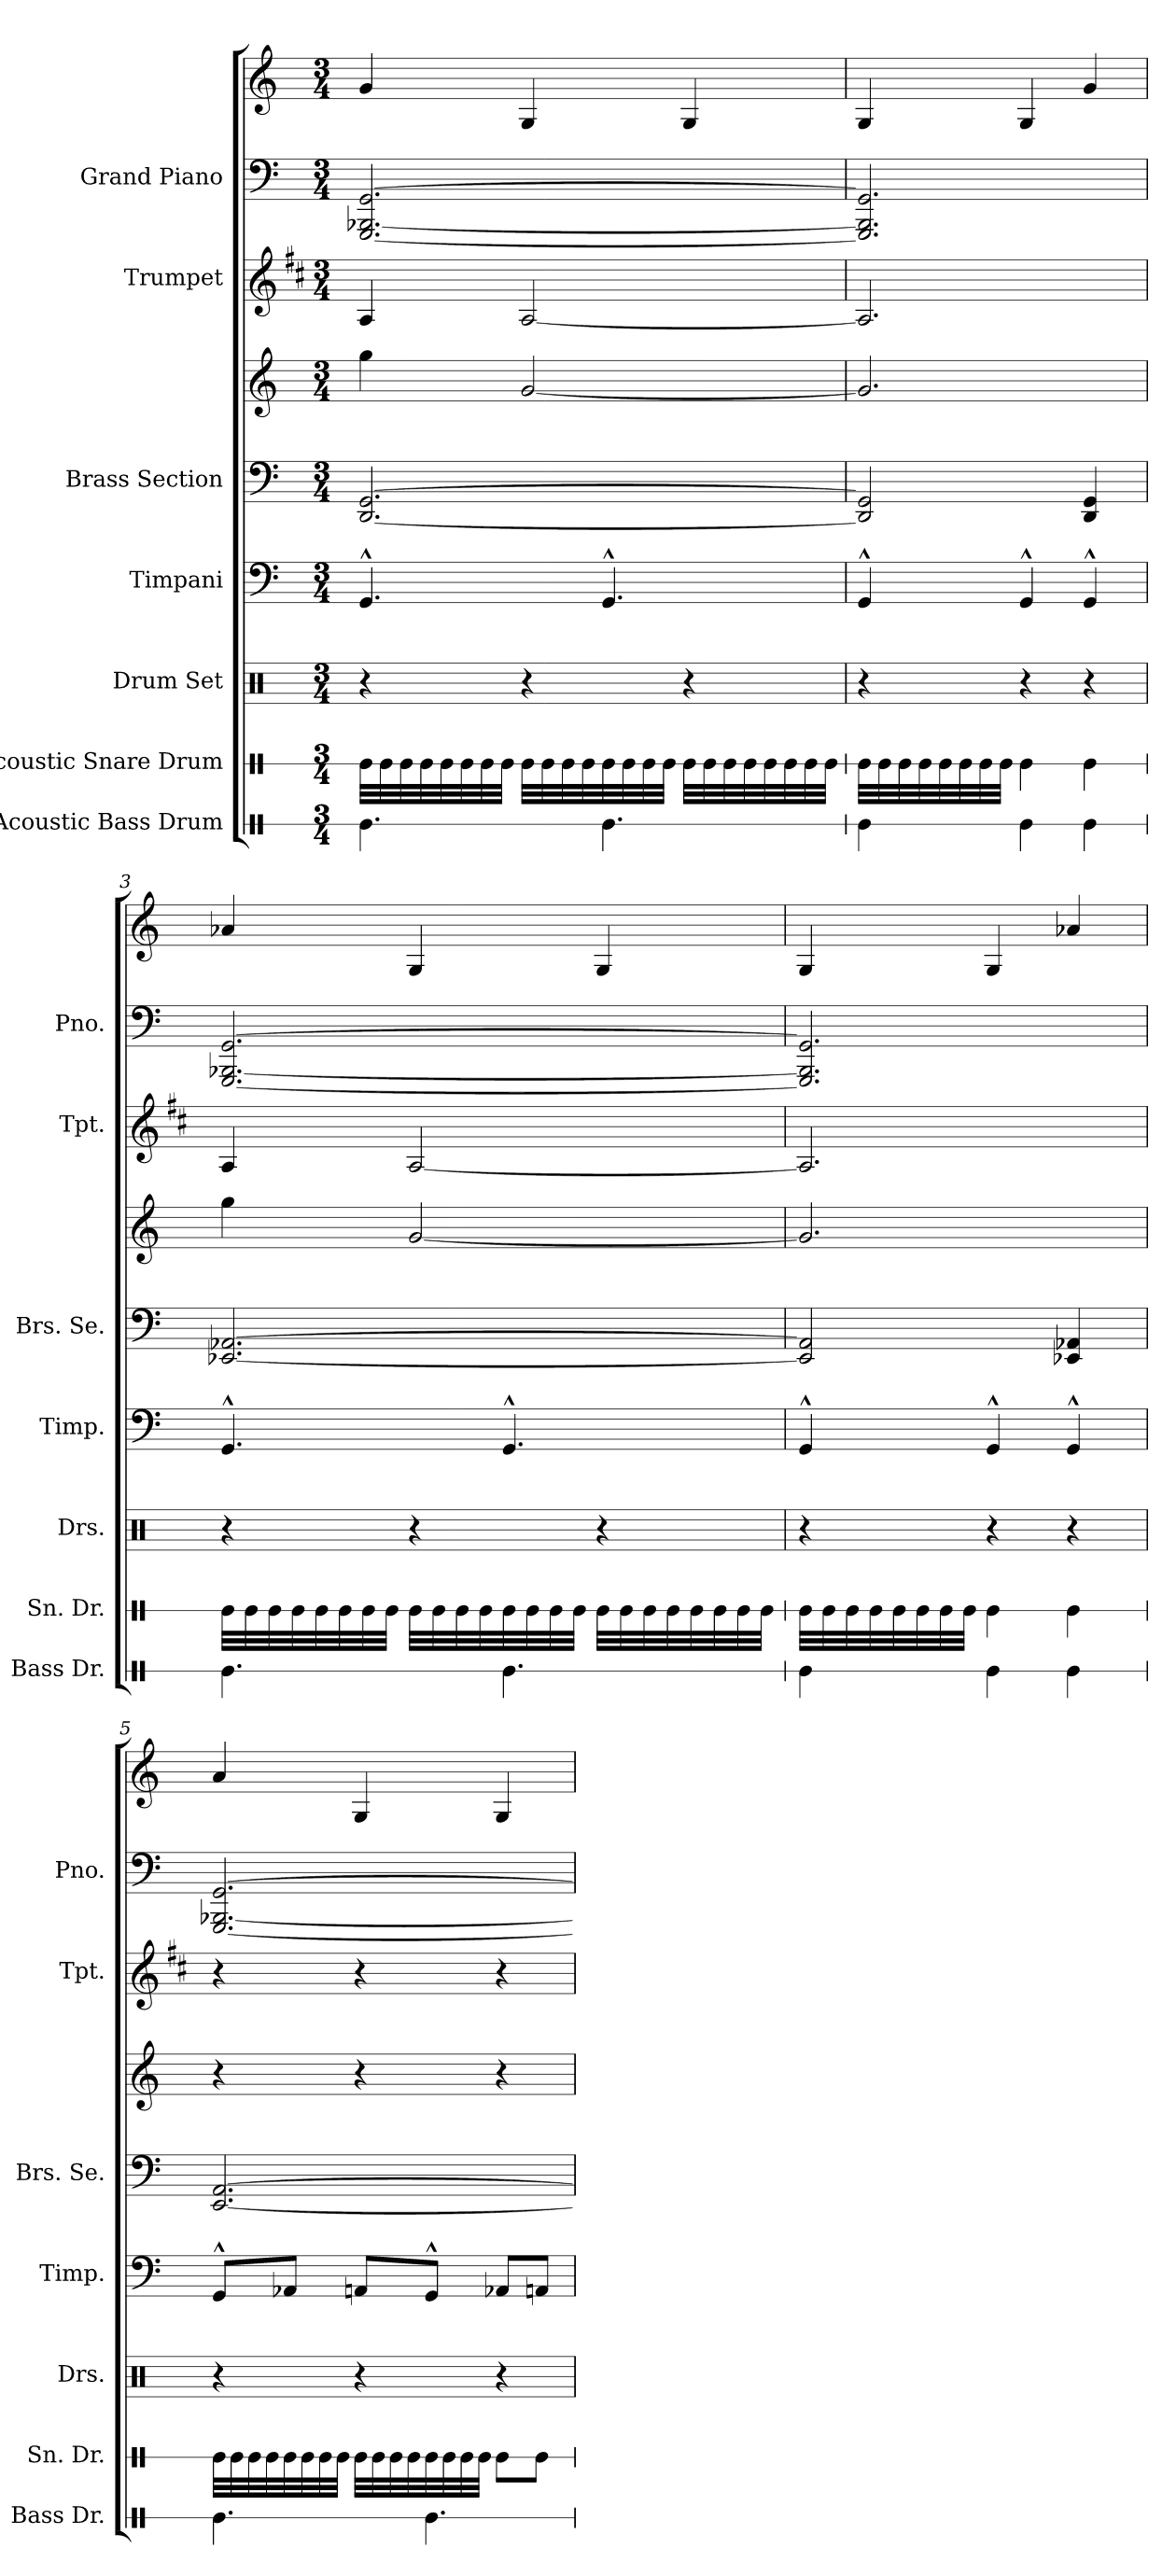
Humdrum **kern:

**kern	**kern	**kern	**kern	**kern	**kern	**kern	**kern	**kern
*part7	*part6	*part5	*part4	*part3	*part3	*part2	*part1	*part1
*staff9	*staff8	*staff7	*staff6	*staff5	*staff4	*staff3	*staff2	*staff1
*I"Acoustic Bass Drum	*I"Acoustic Snare Drum	*I"Drum Set	*I"Timpani	*I"Brass Section	*	*I"Trumpet	*I"Grand Piano	*
*I'Bass Dr.	*I'Sn. Dr.	*I'Drs.	*I'Timp.	*I'Brs. Se.	*	*I'Tpt.	*I'Pno.	*
*stria1	*stria1	*stria5	*stria5	*stria5	*stria5	*stria5	*stria5	*stria5
*clefX	*clefX	*clefX	*clefF4	*clefF4	*clefG2	*clefG2	*clefF4	*clefG2
*	*	*	*	*	*	*ITrd1c2	*	*
*k[]	*k[]	*k[]	*k[]	*k[]	*k[]	*k[]	*k[]	*k[]
*M3/4	*M3/4	*M3/4	*M3/4	*M3/4	*M3/4	*M3/4	*M3/4	*M3/4
*MM160	*MM160	*MM160	*MM160	*MM160	*MM160	*MM160	*MM160	*MM160
=1	=1	=1	=1	=1	=1	=1	=1	=1
4.Re	32ReLLL	4r	4.GG^^	[2.GG [2.DD	4gg	4G	[2.GG [2.GGG [2.BBB-X	4g
.	32Re	.	.	.	.	.	.	.
.	32Re	.	.	.	.	.	.	.
.	32Re	.	.	.	.	.	.	.
.	32Re	.	.	.	.	.	.	.
.	32Re	.	.	.	.	.	.	.
.	32Re	.	.	.	.	.	.	.
.	32ReJJJ	.	.	.	.	.	.	.
.	32ReLLL	4r	.	.	[2g	[2G	.	4G
.	32Re	.	.	.	.	.	.	.
.	32Re	.	.	.	.	.	.	.
.	32Re	.	.	.	.	.	.	.
4.Re	32Re	.	4.GG^^	.	.	.	.	.
.	32Re	.	.	.	.	.	.	.
.	32Re	.	.	.	.	.	.	.
.	32ReJJJ	.	.	.	.	.	.	.
.	32ReLLL	4r	.	.	.	.	.	4G
.	32Re	.	.	.	.	.	.	.
.	32Re	.	.	.	.	.	.	.
.	32Re	.	.	.	.	.	.	.
.	32Re	.	.	.	.	.	.	.
.	32Re	.	.	.	.	.	.	.
.	32Re	.	.	.	.	.	.	.
.	32ReJJJ	.	.	.	.	.	.	.
=2	=2	=2	=2	=2	=2	=2	=2	=2
4Re	32ReLLL	4r	4GG^^	2GG] 2DD]	2.g]	2.G]	2.GG] 2.GGG] 2.BBB-]	4G
.	32Re	.	.	.	.	.	.	.
.	32Re	.	.	.	.	.	.	.
.	32Re	.	.	.	.	.	.	.
.	32Re	.	.	.	.	.	.	.
.	32Re	.	.	.	.	.	.	.
.	32Re	.	.	.	.	.	.	.
.	32ReJJJ	.	.	.	.	.	.	.
4Re	4Re	4r	4GG^^	.	.	.	.	4G
4Re	4Re	4r	4GG^^	4GG 4DD	.	.	.	4g
=3	=3	=3	=3	=3	=3	=3	=3	=3
4.Re	32ReLLL	4r	4.GG^^	[2.AA-X [2.EE-X	4gg	4G	[2.GG [2.GGG [2.BBB-X	4a-X
.	32Re	.	.	.	.	.	.	.
.	32Re	.	.	.	.	.	.	.
.	32Re	.	.	.	.	.	.	.
.	32Re	.	.	.	.	.	.	.
.	32Re	.	.	.	.	.	.	.
.	32Re	.	.	.	.	.	.	.
.	32ReJJJ	.	.	.	.	.	.	.
.	32ReLLL	4r	.	.	[2g	[2G	.	4G
.	32Re	.	.	.	.	.	.	.
.	32Re	.	.	.	.	.	.	.
.	32Re	.	.	.	.	.	.	.
4.Re	32Re	.	4.GG^^	.	.	.	.	.
.	32Re	.	.	.	.	.	.	.
.	32Re	.	.	.	.	.	.	.
.	32ReJJJ	.	.	.	.	.	.	.
.	32ReLLL	4r	.	.	.	.	.	4G
.	32Re	.	.	.	.	.	.	.
.	32Re	.	.	.	.	.	.	.
.	32Re	.	.	.	.	.	.	.
.	32Re	.	.	.	.	.	.	.
.	32Re	.	.	.	.	.	.	.
.	32Re	.	.	.	.	.	.	.
.	32ReJJJ	.	.	.	.	.	.	.
=4	=4	=4	=4	=4	=4	=4	=4	=4
4Re	32ReLLL	4r	4GG^^	2AA-] 2EE-]	2.g]	2.G]	2.GG] 2.GGG] 2.BBB-]	4G
.	32Re	.	.	.	.	.	.	.
.	32Re	.	.	.	.	.	.	.
.	32Re	.	.	.	.	.	.	.
.	32Re	.	.	.	.	.	.	.
.	32Re	.	.	.	.	.	.	.
.	32Re	.	.	.	.	.	.	.
.	32ReJJJ	.	.	.	.	.	.	.
4Re	4Re	4r	4GG^^	.	.	.	.	4G
4Re	4Re	4r	4GG^^	4AA-X 4EE-X	.	.	.	4a-X
=5	=5	=5	=5	=5	=5	=5	=5	=5
4.Re	32ReLLL	4r	8GG^^L	[2.AA [2.EE	4r	4r	[2.GG [2.GGG [2.BBB-X	4a
.	32Re	.	.	.	.	.	.	.
.	32Re	.	.	.	.	.	.	.
.	32Re	.	.	.	.	.	.	.
.	32Re	.	8AA-XJ	.	.	.	.	.
.	32Re	.	.	.	.	.	.	.
.	32Re	.	.	.	.	.	.	.
.	32ReJJJ	.	.	.	.	.	.	.
.	32ReLLL	4r	8AAnL	.	4r	4r	.	4G
.	32Re	.	.	.	.	.	.	.
.	32Re	.	.	.	.	.	.	.
.	32Re	.	.	.	.	.	.	.
4.Re	32Re	.	8GG^^J	.	.	.	.	.
.	32Re	.	.	.	.	.	.	.
.	32Re	.	.	.	.	.	.	.
.	32ReJJJ	.	.	.	.	.	.	.
.	8ReL	4r	8AA-XL	.	4r	4r	.	4G
.	8ReJ	.	8AAnJ	.	.	.	.	.
=	=	=	=	=	=	=	=	=
*-	*-	*-	*-	*-	*-	*-	*-	*-
